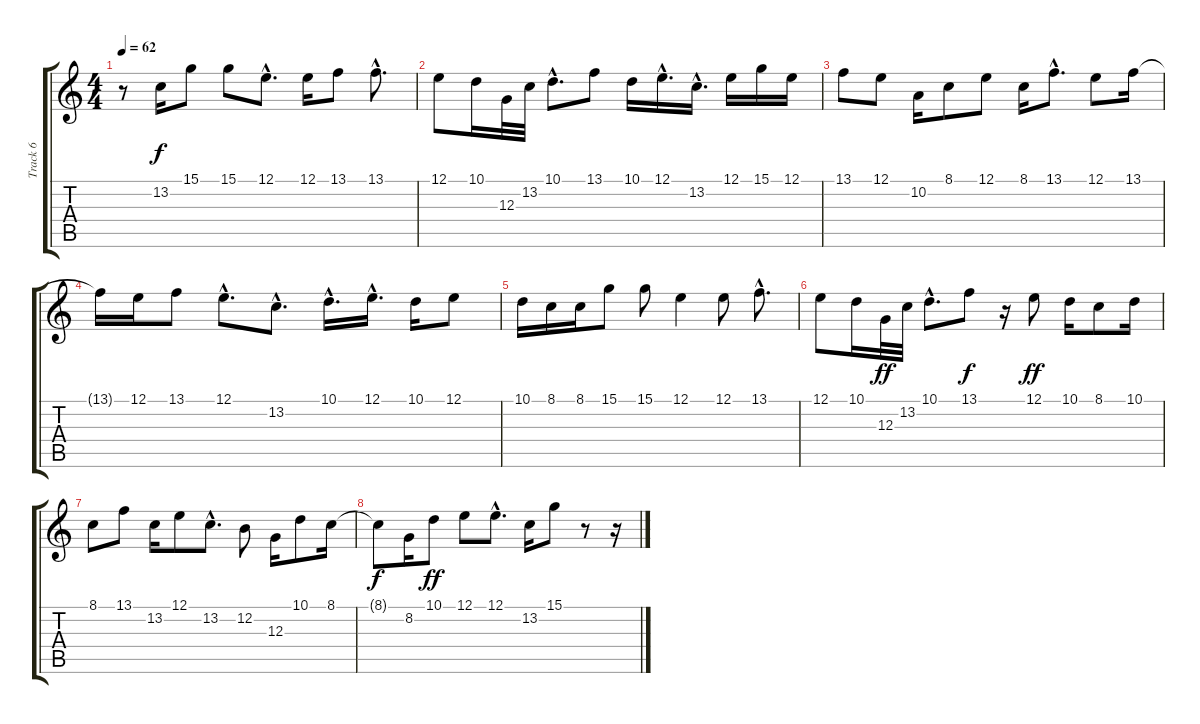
\track ("Track 6" "Track 6") {instrument acousticgrandpiano}
\staff {score tabs}
\tuning (E4 B3 G3 D3 A2 E2) {hide}
\ts (4 4)
\tempo 62
\clef g2
\ks c
r.8{dy f instrument acousticgrandpiano} 13.2.16 15.1.8 15.1.8 12.1{hac}.8{d} 12.1.16 13.1.8 13.1{hac}.8{d} |
12.1.8 10.1.16 12.3.32 13.2.32 10.1{hac}.8{d} 13.1.8 10.1.16 12.1{hac}.16{d} 13.2{hac}.16{d} 12.1.16 15.1.16 12.1.16 |
13.1.8 12.1.8 10.2.16 8.1.8 12.1.8 8.1.16 13.1{hac}.8{d} 12.1.8 13.1.16 |
13.1{t}.16 12.1.16 13.1.8 12.1{hac}.8{d} 13.2{hac}.8{d} 10.1{hac}.16{d} 12.1{hac}.16{d} 10.1.16 12.1.8 |
10.1.16 8.1.16 8.1.16 15.1.8 15.1.8 12.1.4 12.1.8 13.1{hac}.8{d} |
12.1.8 10.1.16 12.3.32{dy ff} 13.2.32 10.1{hac}.8{d} 13.1.8{dy f} r.16 12.1.8{dy ff} 10.1.16 8.1.8 10.1.16 |
8.1.8 13.1.8 13.2.16 12.1.8 13.2{hac}.8{d} 12.2.8 12.3.16 10.1.8 8.1.16 |
8.1{t}.8{dy f} 8.2.16 10.1.8{dy ff} 12.1.8 12.1{hac}.8{d} 13.2.16 15.1.8 r.8 r.16
